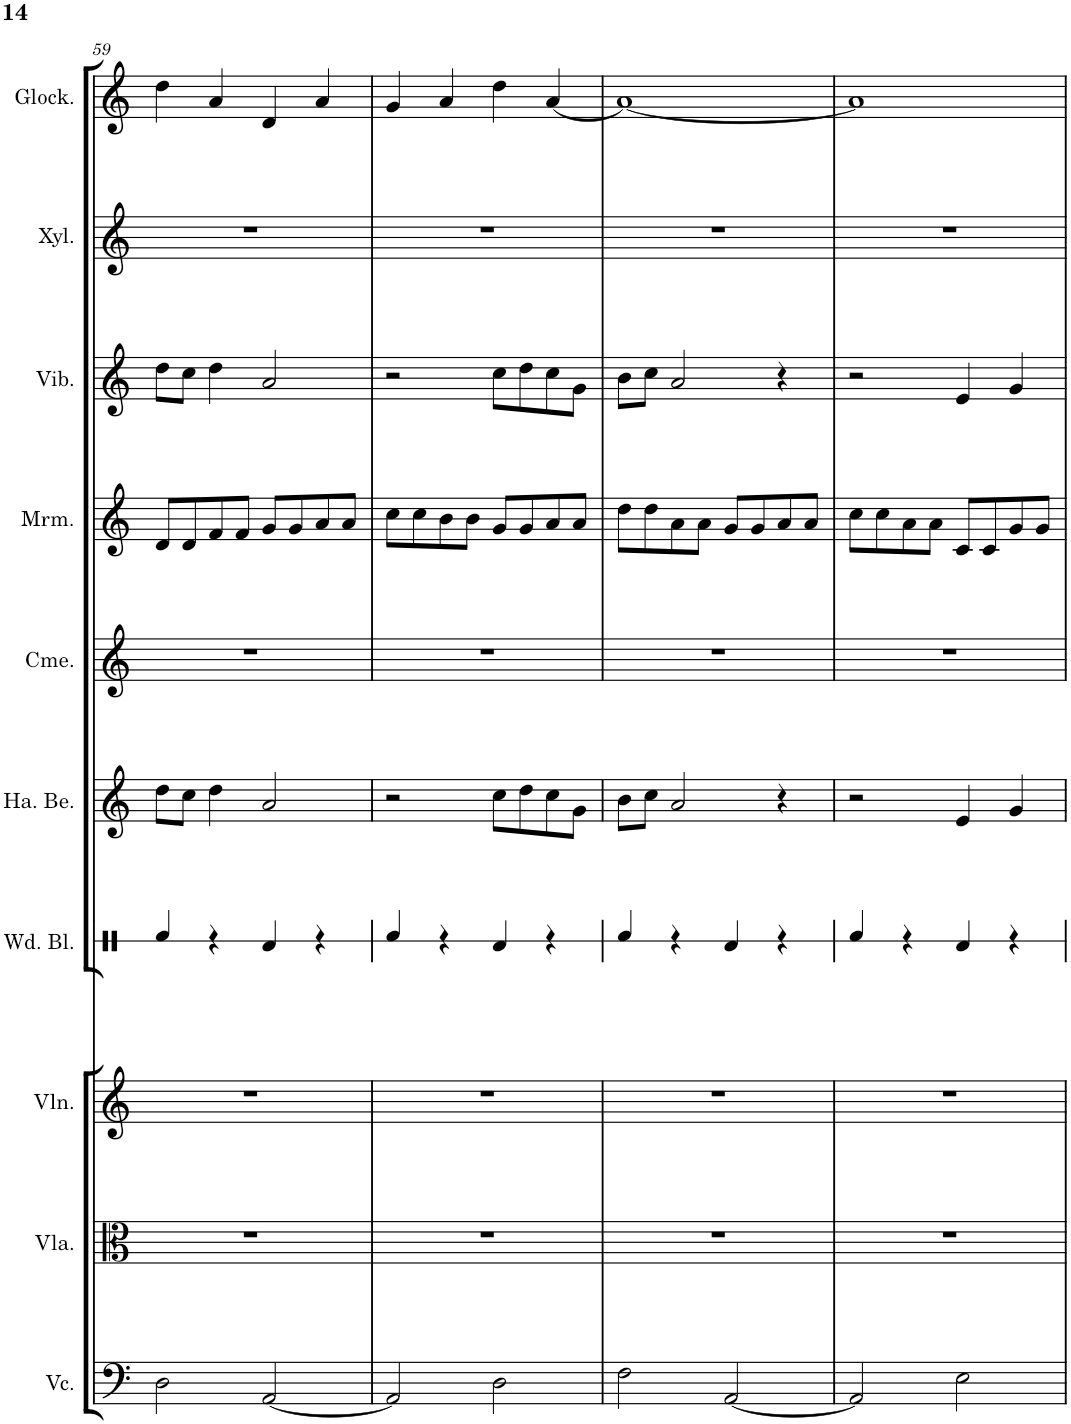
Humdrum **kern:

**kern	**kern	**kern	**kern	**kern	**kern	**kern	**kern	**kern	**kern
*part10	*part9	*part8	*part7	*part6	*part5	*part4	*part3	*part2	*part1
*staff10	*staff9	*staff8	*staff7	*staff6	*staff5	*staff4	*staff3	*staff2	*staff1
*I"大提琴	*I"中提琴	*I"小提琴	*I"盒棒	*I"手摇铃	*I"管钟	*I"马林巴琴	*I"颤音琴	*I"木琴	*I"钟琴
!!LO:PB:g=z
*clefF4	*clefC3	*clefG2	*clefX	*clefG2	*clefG2	*clefG2	*clefG2	*clefG2	*clefG2
*	*	*	*	*Trd-7c-12	*	*	*	*Trd-7c-12	*Trd-14c-24
*k[]	*k[]	*k[]	*k[]	*k[]	*k[]	*k[]	*k[]	*k[]	*k[]
*M4/4	*M4/4	*M4/4	*M4/4	*M4/4	*M4/4	*M4/4	*M4/4	*M4/4	*M4/4
=59	=59	=59	=59	=59	=59	=59	=59	=59	=59
2D\	1r	1r	4Rf/	8dd\L	1r	8d/L	8dd\L	1r	4dd\
.	.	.	.	8cc\J	.	8d/	8cc\J	.	.
.	.	.	4r	4dd\	.	8f/	4dd\	.	4a/
.	.	.	.	.	.	8f/J	.	.	.
[2AA/	.	.	4Rd/	2a/	.	8g/L	2a/	.	4d/
.	.	.	.	.	.	8g/	.	.	.
.	.	.	4r	.	.	8a/	.	.	4a/
.	.	.	.	.	.	8a/J	.	.	.
=60	=60	=60	=60	=60	=60	=60	=60	=60	=60
2AA/]	1r	1r	4Rf/	2r	1r	8cc\L	2r	1r	4g/
.	.	.	.	.	.	8cc\	.	.	.
.	.	.	4r	.	.	8b\	.	.	4a/
.	.	.	.	.	.	8b\J	.	.	.
2D\	.	.	4Rd/	8cc\L	.	8g/L	8cc\L	.	4dd\
.	.	.	.	8dd\	.	8g/	8dd\	.	.
.	.	.	4r	8cc\	.	8a/	8cc\	.	[4a/
.	.	.	.	8g\J	.	8a/J	8g\J	.	.
=61	=61	=61	=61	=61	=61	=61	=61	=61	=61
2F\	1r	1r	4Rf/	8b\L	1r	8dd\L	8b\L	1r	1a_
.	.	.	.	8cc\J	.	8dd\	8cc\J	.	.
.	.	.	4r	2a/	.	8a\	2a/	.	.
.	.	.	.	.	.	8a\J	.	.	.
[2AA/	.	.	4Rd/	.	.	8g/L	.	.	.
.	.	.	.	.	.	8g/	.	.	.
.	.	.	4r	4r	.	8a/	4r	.	.
.	.	.	.	.	.	8a/J	.	.	.
=62	=62	=62	=62	=62	=62	=62	=62	=62	=62
2AA/]	1r	1r	4Rf/	2r	1r	8cc\L	2r	1r	1a]
.	.	.	.	.	.	8cc\	.	.	.
.	.	.	4r	.	.	8a\	.	.	.
.	.	.	.	.	.	8a\J	.	.	.
2E\	.	.	4Rd/	4e/	.	8c/L	4e/	.	.
.	.	.	.	.	.	8c/	.	.	.
.	.	.	4r	4g/	.	8g/	4g/	.	.
.	.	.	.	.	.	8g/J	.	.	.
=	=	=	=	=	=	=	=	=	=
*-	*-	*-	*-	*-	*-	*-	*-	*-	*-
